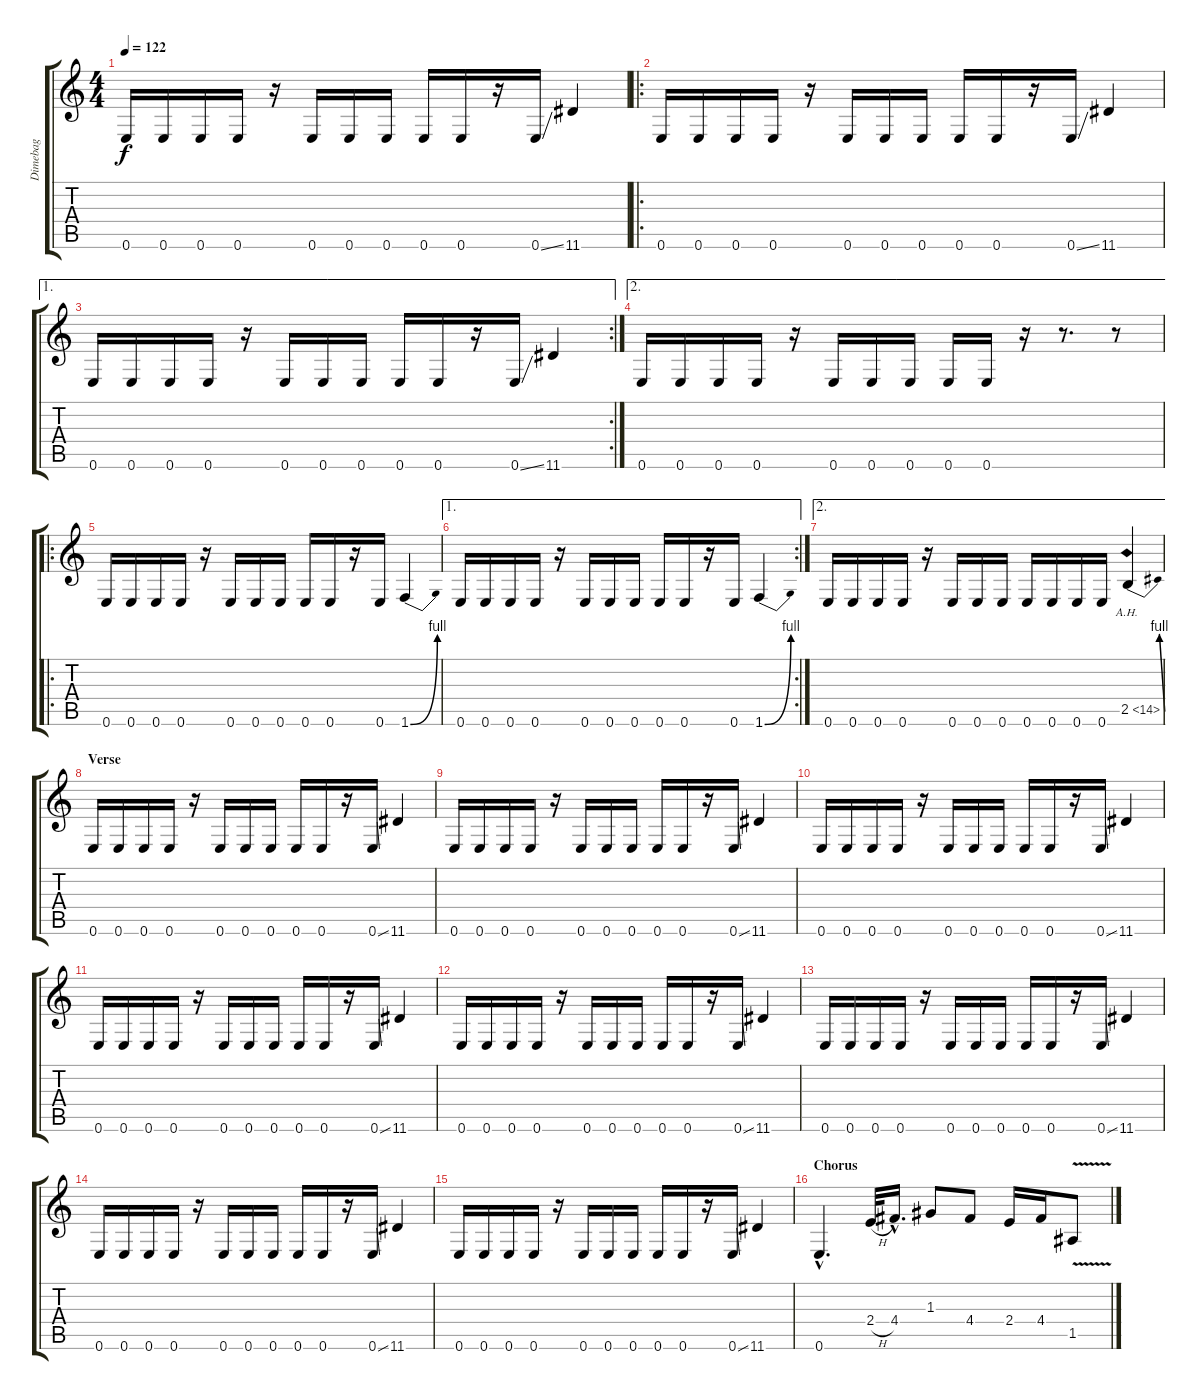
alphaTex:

\track ("Dimebag" "Dimebag") {instrument distortionguitar}
\staff {score tabs}
\tuning (E4 B3 G3 D3 A2 E2) {hide}
\ts (4 4)
\tempo 122
\clef g2
\ks c
0.6.16{dy f} 0.6.16 0.6.16 0.6.16 r.16 0.6.16 0.6.16 0.6.16 0.6.16 0.6.16 r.16 0.6{ss}.16 11.6.4 |
\ro
0.6.16 0.6.16 0.6.16 0.6.16 r.16 0.6.16 0.6.16 0.6.16 0.6.16 0.6.16 r.16 0.6{ss}.16 11.6.4 |
\ae 1
\rc 2
0.6.16 0.6.16 0.6.16 0.6.16 r.16 0.6.16 0.6.16 0.6.16 0.6.16 0.6.16 r.16 0.6{ss}.16 11.6.4 |
\ae 2
0.6.16 0.6.16 0.6.16 0.6.16 r.16 0.6.16 0.6.16 0.6.16 0.6.16 0.6.16 r.16 r.8{d} r.8 |
\ro
0.6.16 0.6.16 0.6.16 0.6.16 r.16 0.6.16 0.6.16 0.6.16 0.6.16 0.6.16 r.16 0.6.16 1.6{be (bend 0 0 60 4)}.4 |
\ae 1
\rc 2
0.6.16 0.6.16 0.6.16 0.6.16 r.16 0.6.16 0.6.16 0.6.16 0.6.16 0.6.16 r.16 0.6.16 1.6{be (bend 0 0 60 4)}.4 |
\ae 2
0.6.16 0.6.16 0.6.16 0.6.16 r.16 0.6.16 0.6.16 0.6.16 0.6.16 0.6.16 0.6.16 0.6.16 2.5{be (bend 0 0 60 4) ah 12}.4 |
\section ("" "Verse")
0.6.16 0.6.16 0.6.16 0.6.16 r.16 0.6.16 0.6.16 0.6.16 0.6.16 0.6.16 r.16 0.6{ss}.16 11.6.4 |
0.6.16 0.6.16 0.6.16 0.6.16 r.16 0.6.16 0.6.16 0.6.16 0.6.16 0.6.16 r.16 0.6{ss}.16 11.6.4 |
0.6.16 0.6.16 0.6.16 0.6.16 r.16 0.6.16 0.6.16 0.6.16 0.6.16 0.6.16 r.16 0.6{ss}.16 11.6.4 |
0.6.16 0.6.16 0.6.16 0.6.16 r.16 0.6.16 0.6.16 0.6.16 0.6.16 0.6.16 r.16 0.6{ss}.16 11.6.4 |
0.6.16 0.6.16 0.6.16 0.6.16 r.16 0.6.16 0.6.16 0.6.16 0.6.16 0.6.16 r.16 0.6{ss}.16 11.6.4 |
0.6.16 0.6.16 0.6.16 0.6.16 r.16 0.6.16 0.6.16 0.6.16 0.6.16 0.6.16 r.16 0.6{ss}.16 11.6.4 |
0.6.16 0.6.16 0.6.16 0.6.16 r.16 0.6.16 0.6.16 0.6.16 0.6.16 0.6.16 r.16 0.6{ss}.16 11.6.4 |
0.6.16 0.6.16 0.6.16 0.6.16 r.16 0.6.16 0.6.16 0.6.16 0.6.16 0.6.16 r.16 0.6{ss}.16 11.6.4 |
\section ("" "Chorus")
0.6{hac}.4{d} 2.4{h}.32 4.4{hac}.16{d} 1.3.8 4.4.8 2.4.16 4.4.16 1.5{v}.8
